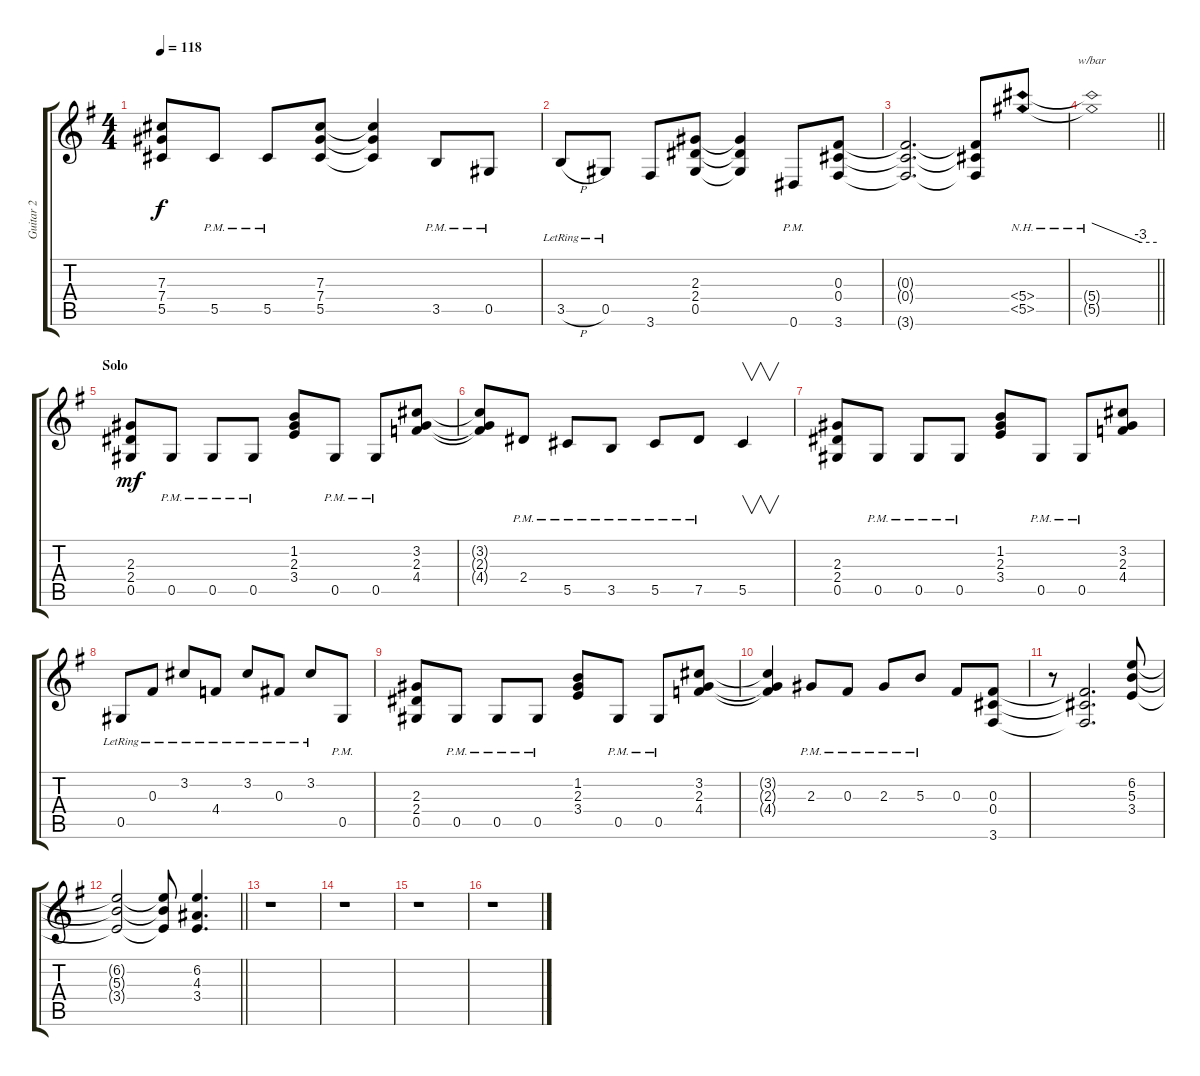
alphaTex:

\track ("Guitar 2" "Guitar 2") {instrument distortionguitar}
\staff {score tabs}
\tuning (Eb4 Bb3 Gb3 Db3 Ab2 Eb2) {hide}
\ts (4 4)
\tempo 118
\clef g2
\ks g
(7.3 7.4 5.5).8{dy f} 5.5{pm}.8 5.5{pm}.8 (7.3 7.4 5.5).8 (7.3{t} 7.4{t} 5.5{t}).4 3.5{pm}.8 0.5{pm}.8 |
3.5{h lr}.8 0.5{lr}.8 3.6.8 (2.3 2.4 0.5).8 (2.3{t} 2.4{t} 0.5{t}).4 0.6{pm}.8 (0.3 0.4 3.6).8 |
(0.3{t} 0.4{t} 3.6{t}).2{d} (0.3{t} 0.4{t} 3.6{t}).8 (5.4{nh} 5.5{nh}).8 |
\barLineRight lightlight
(5.4{nh t} 5.5{nh t}).1{tbe (custom default 0 0 45 -12 60 -12)} |
\section ("" "Solo")
(2.3 2.4 0.5).8{dy mf} 0.5{pm}.8 0.5{pm}.8 0.5{pm}.8 (1.2 2.3 3.4).8 0.5{pm}.8 0.5{pm}.8 (3.2 2.3 4.4).8 |
(3.2{t} 2.3{t} 4.4{t}).8 2.4{pm}.8 5.5{pm}.8 3.5{pm}.8 5.5{pm}.8 7.5{pm}.8 5.5.4{v} |
(2.3 2.4 0.5).8 0.5{pm}.8 0.5{pm}.8 0.5{pm}.8 (1.2 2.3 3.4).8 0.5{pm}.8 0.5{pm}.8 (3.2 2.3 4.4).8 |
0.5{lr}.8 0.3{lr}.8 3.2{lr}.8 4.4{lr}.8 3.2{lr}.8 0.3{lr}.8 3.2{lr}.8 0.5{pm}.8 |
(2.3 2.4 0.5).8 0.5{pm}.8 0.5{pm}.8 0.5{pm}.8 (1.2 2.3 3.4).8 0.5{pm}.8 0.5{pm}.8 (3.2 2.3 4.4).8 |
(3.2{t} 2.3{t} 4.4{t}).4 2.3{pm}.8 0.3{pm}.8 2.3{pm}.8 5.3{pm}.8 0.3.8 (0.3 0.4 3.6).8 |
r.8 (0.3{t} 0.4{t} 3.6{t}).2{d} (6.2 5.3 3.4).8 |
\barLineRight lightlight
(6.2{t} 5.3{t} 3.4{t}).2 (6.2{t} 5.3{t} 3.4{t}).8 (6.2 4.3 3.4).4{d} |
r.1 |
r.1 |
r.1 |
r.1
